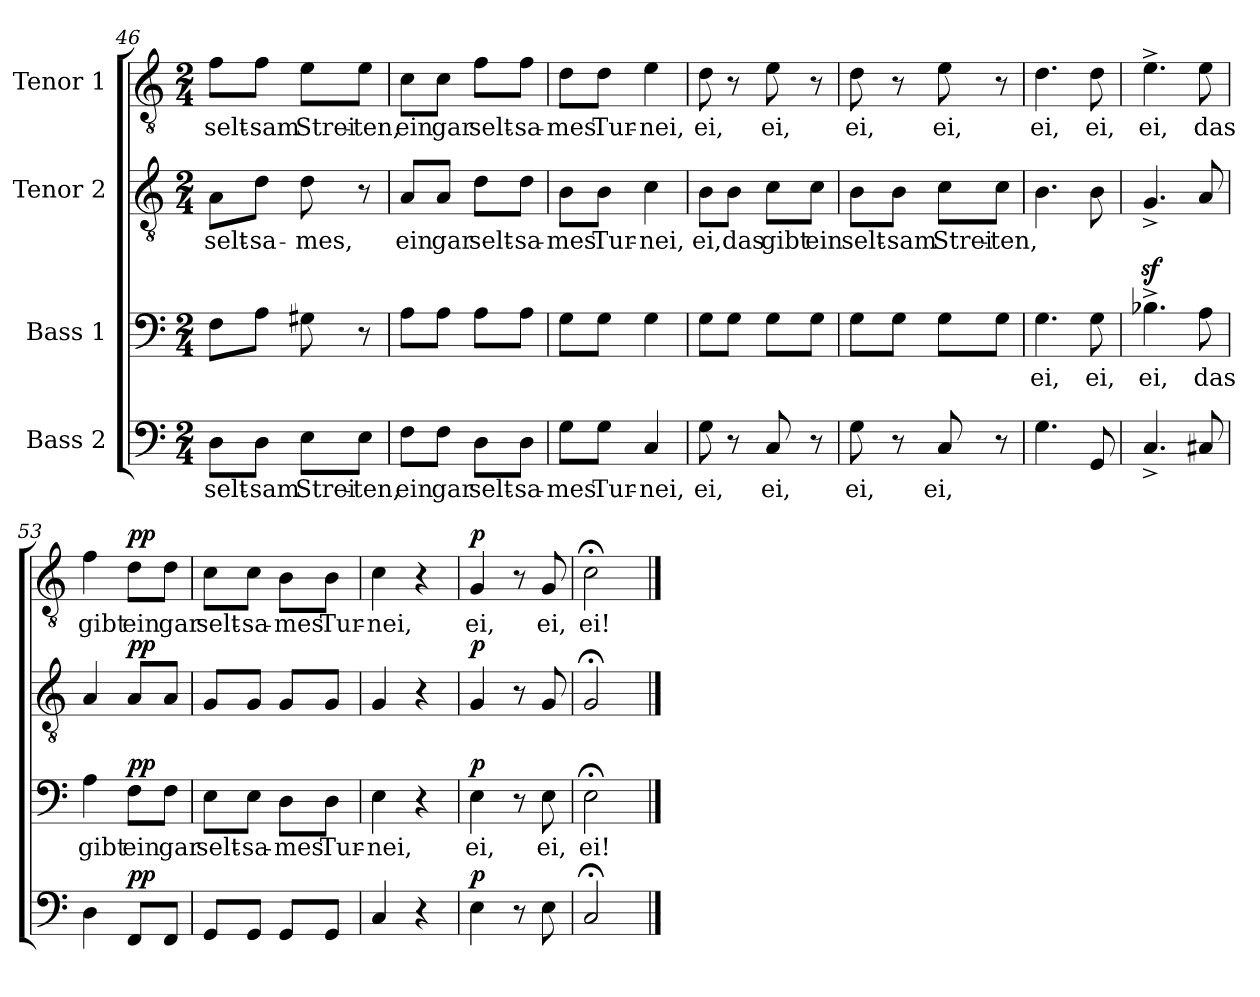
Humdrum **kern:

**kern	**text	**dynam	**kern	**text	**dynam	**kern	**text	**dynam	**kern	**text	**dynam
*part4	*part4	*part4	*part3	*part3	*part3	*part2	*part2	*part2	*part1	*part1	*part1
*staff4	*staff4	*staff4	*staff3	*staff3	*staff3	*staff2	*staff2	*staff2	*staff1	*staff1	*staff1
*I"Bass 2	*	*	*I"Bass 1	*	*	*I"Tenor 2	*	*	*I"Tenor 1	*	*
!!LO:LB:g=z
*clefF4	*	*	*clefF4	*	*	*clefGv2	*	*	*clefGv2	*	*
*k[]	*	*	*k[]	*	*	*k[]	*	*	*k[]	*	*
*M2/4	*	*	*M2/4	*	*	*M2/4	*	*	*M2/4	*	*
=46	=46	=46	=46	=46	=46	=46	=46	=46	=46	=46	=46
8D\L	selt-	.	8F\L	.	.	8A\L	selt-	.	8f\L	selt-	.
8D\J	-sam	.	8A\J	.	.	8d\J	-sa-	.	8f\J	-sam	.
8E\L	Strei-	.	8G#X\	.	.	8d\	-mes,	.	8e\L	Strei-	.
8E\J	-ten,	.	8r	.	.	8r	.	.	8e\J	-ten,	.
=47	=47	=47	=47	=47	=47	=47	=47	=47	=47	=47	=47
8F\L	ein	.	8A\L	.	.	8A/L	ein	.	8c\L	ein	.
8F\J	gar	.	8A\J	.	.	8A/J	gar	.	8c\J	gar	.
8D\L	selt-	.	8A\L	.	.	8d\L	selt-	.	8f\L	selt-	.
8D\J	-sa-	.	8A\J	.	.	8d\J	-sa-	.	8f\J	-sa-	.
=48	=48	=48	=48	=48	=48	=48	=48	=48	=48	=48	=48
8G\L	-mes	.	8G\L	.	.	8B\L	-mes	.	8d\L	-mes	.
8G\J	Tur-	.	8G\J	.	.	8B\J	Tur-	.	8d\J	Tur-	.
4C/	-nei,	.	4G\	.	.	4c\	-nei,	.	4e\	-nei,	.
=49	=49	=49	=49	=49	=49	=49	=49	=49	=49	=49	=49
8G\	ei,	.	8G\L	.	.	8B\L	ei,	.	8d\	ei,	.
8r	.	.	8G\J	.	.	8B\J	das	.	8r	.	.
8C/	ei,	.	8G\L	.	.	8c\L	gibt	.	8e\	ei,	.
8r	.	.	8G\J	.	.	8c\J	ein	.	8r	.	.
=50	=50	=50	=50	=50	=50	=50	=50	=50	=50	=50	=50
8G\	ei,	.	8G\L	.	.	8B\L	selt-	.	8d\	ei,	.
8r	.	.	8G\J	.	.	8B\J	-sam	.	8r	.	.
8C/	ei,	.	8G\L	.	.	8c\L	Strei-	.	8e\	ei,	.
8r	.	.	8G\J	.	.	8c\J	-ten,	.	8r	.	.
!!LO:LB:g=z
=51	=51	=51	=51	=51	=51	=51	=51	=51	=51	=51	=51
4.G\	.	.	4.G\	ei,	.	4.B\	.	.	4.d\	ei,	.
8GG/	.	.	8G\	ei,	.	8B\	.	.	8d\	ei,	.
=52	=52	=52	=52	=52	=52	=52	=52	=52	=52	=52	=52
4.C^/	.	.	4.B-Xz>^\	ei,	.	4.G^/	.	.	4.e^\	ei,	.
8C#X/	.	.	8A\	das	.	8A/	.	.	8e\	das	.
=53	=53	=53	=53	=53	=53	=53	=53	=53	=53	=53	=53
4D\	.	.	4A\	gibt	.	4A/	.	.	4f\	gibt	.
!	!	!LO:DY:a	!	!	!LO:DY:a	!	!	!LO:DY:a	!	!	!LO:DY:a
8FF/L	.	pp	8F\L	ein	pp	8A/L	.	pp	8d\L	ein	pp
8FF/J	.	.	8F\J	gar	.	8A/J	.	.	8d\J	gar	.
=54	=54	=54	=54	=54	=54	=54	=54	=54	=54	=54	=54
8GG/L	.	.	8E\L	selt-	.	8G/L	.	.	8c\L	selt-	.
8GG/J	.	.	8E\J	-sa-	.	8G/J	.	.	8c\J	-sa-	.
8GG/L	.	.	8D\L	-mes	.	8G/L	.	.	8B\L	-mes	.
8GG/J	.	.	8D\J	Tur-	.	8G/J	.	.	8B\J	Tur-	.
=55	=55	=55	=55	=55	=55	=55	=55	=55	=55	=55	=55
4C/	.	.	4E\	-nei,	.	4G/	.	.	4c\	-nei,	.
4r	.	.	4r	.	.	4r	.	.	4r	.	.
=56	=56	=56	=56	=56	=56	=56	=56	=56	=56	=56	=56
!	!	!LO:DY:a	!	!	!LO:DY:a	!	!	!LO:DY:a	!	!	!LO:DY:a
4E\	.	p	4E\	ei,	p	4G/	.	p	4G/	ei,	p
8r	.	.	8r	.	.	8r	.	.	8r	.	.
8E\	.	.	8E\	ei,	.	8G/	.	.	8G/	ei,	.
=57	=57	=57	=57	=57	=57	=57	=57	=57	=57	=57	=57
2C;</	.	.	2E;<\	ei!	.	2G;</	.	.	2c;<\	ei!	.
==	==	==	==	==	==	==	==	==	==	==	==
*-	*-	*-	*-	*-	*-	*-	*-	*-	*-	*-	*-
